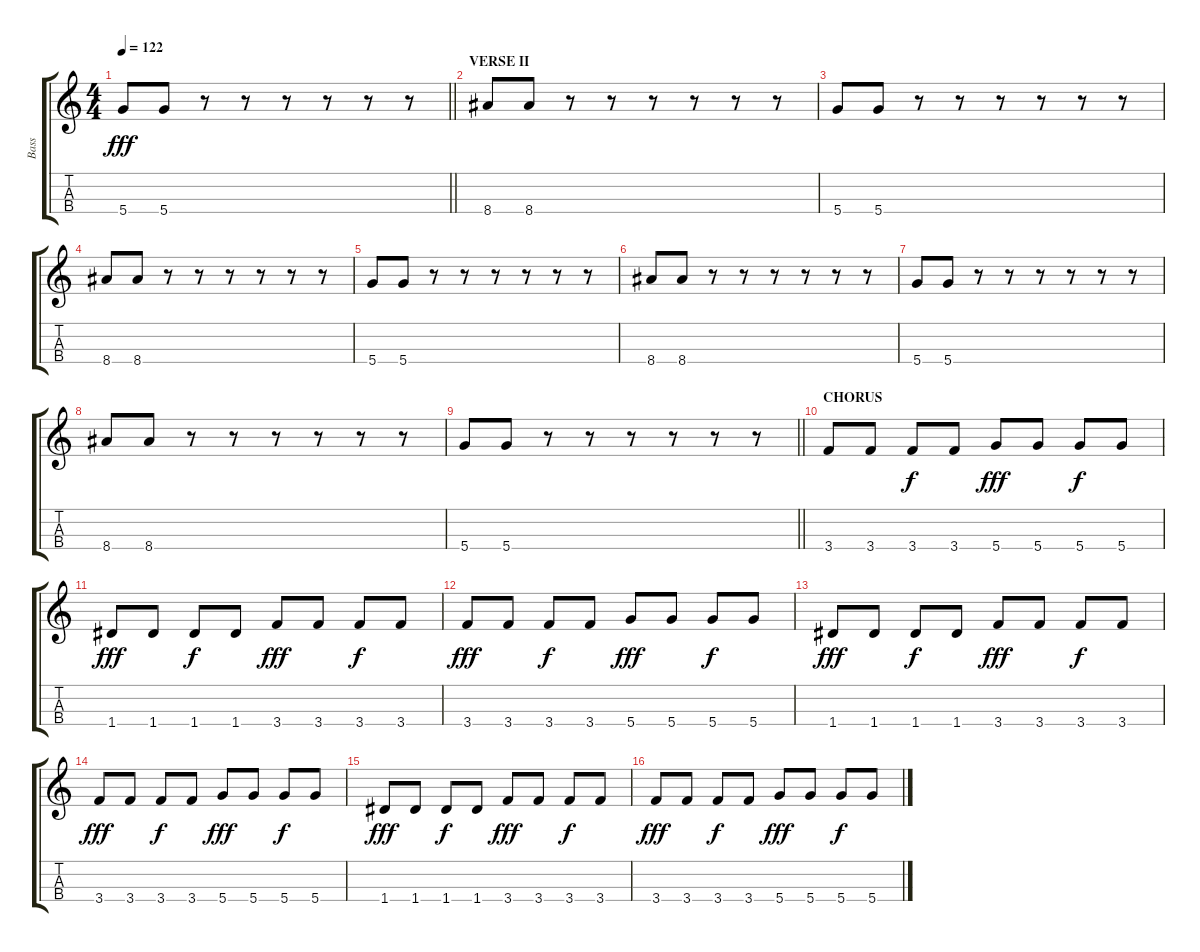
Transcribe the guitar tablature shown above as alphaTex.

\track ("Bass" "Bass") {instrument electricbassfinger}
\staff {score tabs}
\tuning (E4 B3 G3 D3) {hide}
\ts (4 4)
\tempo 122
\clef g2
\barLineRight lightlight
\ks c
5.4.8{dy fff} 5.4.8 r.8 r.8 r.8 r.8 r.8 r.8 |
\section ("" "VERSE II")
8.4.8 8.4.8 r.8 r.8 r.8 r.8 r.8 r.8 |
5.4.8 5.4.8 r.8 r.8 r.8 r.8 r.8 r.8 |
8.4.8 8.4.8 r.8 r.8 r.8 r.8 r.8 r.8 |
5.4.8 5.4.8 r.8 r.8 r.8 r.8 r.8 r.8 |
8.4.8 8.4.8 r.8 r.8 r.8 r.8 r.8 r.8 |
5.4.8 5.4.8 r.8 r.8 r.8 r.8 r.8 r.8 |
8.4.8 8.4.8 r.8 r.8 r.8 r.8 r.8 r.8 |
\barLineRight lightlight
5.4.8 5.4.8 r.8 r.8 r.8 r.8 r.8 r.8 |
\section ("" "CHORUS")
3.4.8 3.4.8 3.4.8{dy f} 3.4.8 5.4.8{dy fff} 5.4.8 5.4.8{dy f} 5.4.8 |
1.4.8{dy fff} 1.4.8 1.4.8{dy f} 1.4.8 3.4.8{dy fff} 3.4.8 3.4.8{dy f} 3.4.8 |
3.4.8{dy fff} 3.4.8 3.4.8{dy f} 3.4.8 5.4.8{dy fff} 5.4.8 5.4.8{dy f} 5.4.8 |
1.4.8{dy fff} 1.4.8 1.4.8{dy f} 1.4.8 3.4.8{dy fff} 3.4.8 3.4.8{dy f} 3.4.8 |
3.4.8{dy fff} 3.4.8 3.4.8{dy f} 3.4.8 5.4.8{dy fff} 5.4.8 5.4.8{dy f} 5.4.8 |
1.4.8{dy fff} 1.4.8 1.4.8{dy f} 1.4.8 3.4.8{dy fff} 3.4.8 3.4.8{dy f} 3.4.8 |
3.4.8{dy fff} 3.4.8 3.4.8{dy f} 3.4.8 5.4.8{dy fff} 5.4.8 5.4.8{dy f} 5.4.8
